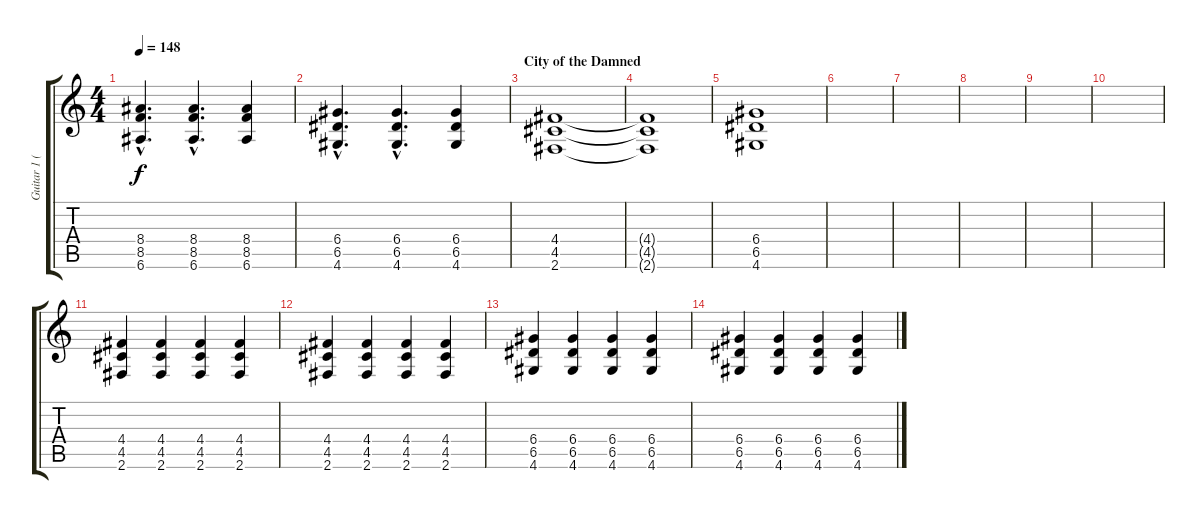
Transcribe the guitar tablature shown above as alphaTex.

\track ("Guitar 1 (Billie Joe)" "Guitar 1 (") {instrument distortionguitar}
\staff {score tabs}
\tuning (E4 B3 G3 D3 A2 E2) {hide}
\ts (4 4)
\tempo 148
\clef g2
\ks c
(8.4{hac} 8.5{hac} 6.6{hac}).4{d dy f} (8.4{hac} 8.5{hac} 6.6{hac}).4{d} (8.4 8.5 6.6).4 |
(6.4{hac} 6.5{hac} 4.6{hac}).4{d} (6.4{hac} 6.5{hac} 4.6{hac}).4{d} (6.4 6.5 4.6).4 |
\section ("" "City of the Damned")
(4.4 4.5 2.6).1 |
(4.4{t} 4.5{t} 2.6{t}).1 |
(6.4 6.5 4.6).1 |
|
|
|
|
|
(4.4 4.5 2.6).4{volume 11 balance 4} (4.4 4.5 2.6).4 (4.4 4.5 2.6).4 (4.4 4.5 2.6).4 |
(4.4 4.5 2.6).4 (4.4 4.5 2.6).4 (4.4 4.5 2.6).4 (4.4 4.5 2.6).4 |
(6.4 6.5 4.6).4 (6.4 6.5 4.6).4 (6.4 6.5 4.6).4 (6.4 6.5 4.6).4 |
(6.4 6.5 4.6).4 (6.4 6.5 4.6).4 (6.4 6.5 4.6).4 (6.4 6.5 4.6).4
